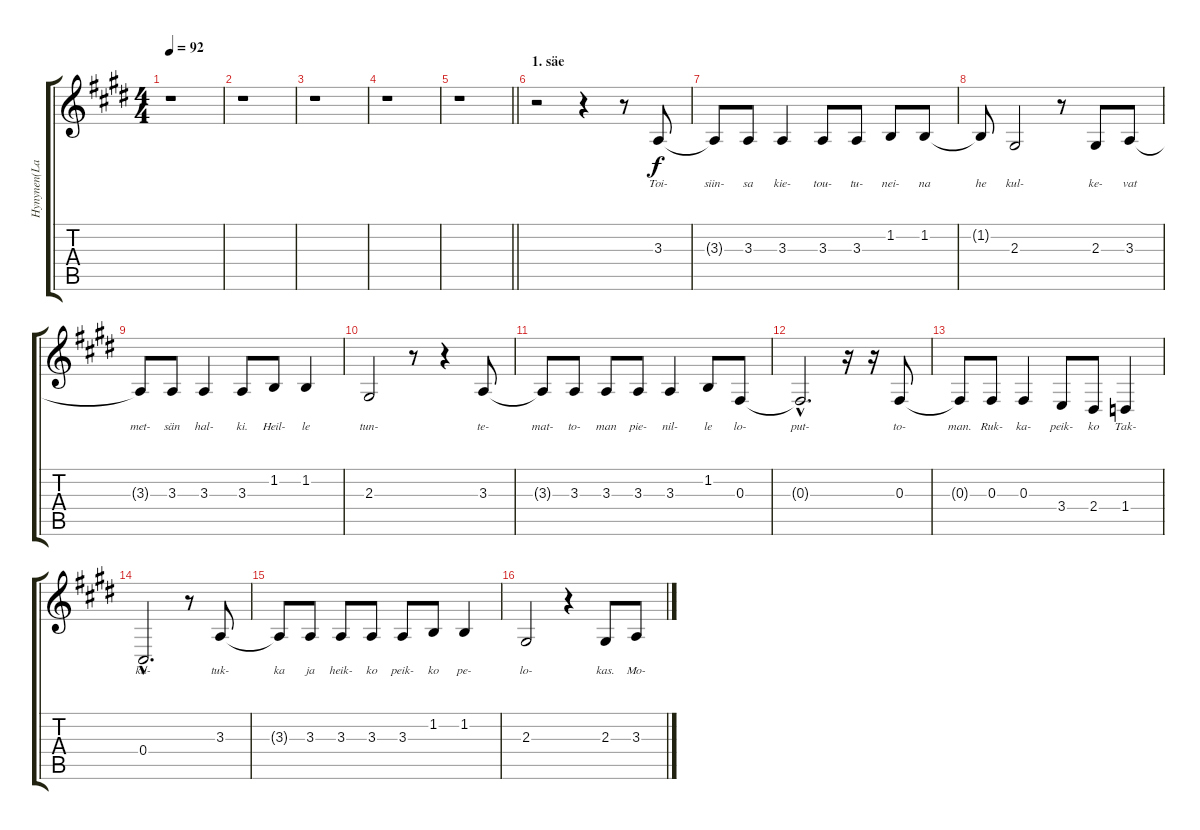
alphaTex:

\track ("Hynynen(Laulu)" "Hynynen(La") {instrument altosax}
\staff {score tabs}
\tuning (Eb4 Bb3 Gb3 Db3 Ab2 Db2) {hide}
\ts (4 4)
\tempo 92
\clef g2
\ks c#minor
r.1{dy f} |
r.1 |
r.1 |
r.1 |
\barLineRight lightlight
r.1 |
\section ("" "1. säe")
r.2 r.4 r.8 3.3.8{lyrics (0 "Toi-") lyrics (1 "") lyrics (2 "") lyrics (3 "") lyrics (4 "")} |
3.3{t}.8{lyrics (0 "siin-") lyrics (1 "") lyrics (2 "") lyrics (3 "") lyrics (4 "")} 3.3.8{lyrics (0 "sa") lyrics (1 "") lyrics (2 "") lyrics (3 "") lyrics (4 "")} 3.3.4{lyrics (0 "kie-") lyrics (1 "") lyrics (2 "") lyrics (3 "") lyrics (4 "")} 3.3.8{lyrics (0 "tou-") lyrics (1 "") lyrics (2 "") lyrics (3 "") lyrics (4 "")} 3.3.8{lyrics (0 "tu-") lyrics (1 "") lyrics (2 "") lyrics (3 "") lyrics (4 "")} 1.2.8{lyrics (0 "nei-") lyrics (1 "") lyrics (2 "") lyrics (3 "") lyrics (4 "")} 1.2.8{lyrics (0 "na") lyrics (1 "") lyrics (2 "") lyrics (3 "") lyrics (4 "")} |
1.2{t}.8{lyrics (0 "he") lyrics (1 "") lyrics (2 "") lyrics (3 "") lyrics (4 "")} 2.3.2{lyrics (0 "kul-") lyrics (1 "") lyrics (2 "") lyrics (3 "") lyrics (4 "")} r.8 2.3.8{lyrics (0 "ke-") lyrics (1 "") lyrics (2 "") lyrics (3 "") lyrics (4 "")} 3.3.8{lyrics (0 "vat") lyrics (1 "") lyrics (2 "") lyrics (3 "") lyrics (4 "")} |
3.3{t}.8{lyrics (0 "met-") lyrics (1 "") lyrics (2 "") lyrics (3 "") lyrics (4 "")} 3.3.8{lyrics (0 "sän") lyrics (1 "") lyrics (2 "") lyrics (3 "") lyrics (4 "")} 3.3.4{lyrics (0 "hal-") lyrics (1 "") lyrics (2 "") lyrics (3 "") lyrics (4 "")} 3.3.8{lyrics (0 "ki.") lyrics (1 "") lyrics (2 "") lyrics (3 "") lyrics (4 "")} 1.2.8{lyrics (0 "Heil-") lyrics (1 "") lyrics (2 "") lyrics (3 "") lyrics (4 "")} 1.2.4{lyrics (0 "le") lyrics (1 "") lyrics (2 "") lyrics (3 "") lyrics (4 "")} |
2.3.2{lyrics (0 "tun-") lyrics (1 "") lyrics (2 "") lyrics (3 "") lyrics (4 "")} r.8 r.4 3.3.8{lyrics (0 "te-") lyrics (1 "") lyrics (2 "") lyrics (3 "") lyrics (4 "")} |
3.3{t}.8{lyrics (0 "mat-") lyrics (1 "") lyrics (2 "") lyrics (3 "") lyrics (4 "")} 3.3.8{lyrics (0 "to-") lyrics (1 "") lyrics (2 "") lyrics (3 "") lyrics (4 "")} 3.3.8{lyrics (0 "man") lyrics (1 "") lyrics (2 "") lyrics (3 "") lyrics (4 "")} 3.3.8{lyrics (0 "pie-") lyrics (1 "") lyrics (2 "") lyrics (3 "") lyrics (4 "")} 3.3.4{lyrics (0 "nil-") lyrics (1 "") lyrics (2 "") lyrics (3 "") lyrics (4 "")} 1.2.8{lyrics (0 "le") lyrics (1 "") lyrics (2 "") lyrics (3 "") lyrics (4 "")} 0.3.8{lyrics (0 "lo-") lyrics (1 "") lyrics (2 "") lyrics (3 "") lyrics (4 "")} |
0.3{hac t}.2{d lyrics (0 "put-") lyrics (1 "") lyrics (2 "") lyrics (3 "") lyrics (4 "")} r.16 r.16 0.3.8{lyrics (0 "to-") lyrics (1 "") lyrics (2 "") lyrics (3 "") lyrics (4 "")} |
0.3{t}.8{lyrics (0 "man.") lyrics (1 "") lyrics (2 "") lyrics (3 "") lyrics (4 "")} 0.3.8{lyrics (0 "Ruk-") lyrics (1 "") lyrics (2 "") lyrics (3 "") lyrics (4 "")} 0.3.4{lyrics (0 "ka-") lyrics (1 "") lyrics (2 "") lyrics (3 "") lyrics (4 "")} 3.4.8{lyrics (0 "peik-") lyrics (1 "") lyrics (2 "") lyrics (3 "") lyrics (4 "")} 2.4.8{lyrics (0 "ko") lyrics (1 "") lyrics (2 "") lyrics (3 "") lyrics (4 "")} 1.4.4{lyrics (0 "Tak-") lyrics (1 "") lyrics (2 "") lyrics (3 "") lyrics (4 "")} |
0.4{hac}.2{d lyrics (0 "ku-") lyrics (1 "") lyrics (2 "") lyrics (3 "") lyrics (4 "")} r.8 3.3.8{lyrics (0 "tuk-") lyrics (1 "") lyrics (2 "") lyrics (3 "") lyrics (4 "")} |
3.3{t}.8{lyrics (0 "ka") lyrics (1 "") lyrics (2 "") lyrics (3 "") lyrics (4 "")} 3.3.8{lyrics (0 "ja") lyrics (1 "") lyrics (2 "") lyrics (3 "") lyrics (4 "")} 3.3.8{lyrics (0 "heik-") lyrics (1 "") lyrics (2 "") lyrics (3 "") lyrics (4 "")} 3.3.8{lyrics (0 "ko") lyrics (1 "") lyrics (2 "") lyrics (3 "") lyrics (4 "")} 3.3.8{lyrics (0 "peik-") lyrics (1 "") lyrics (2 "") lyrics (3 "") lyrics (4 "")} 1.2.8{lyrics (0 "ko") lyrics (1 "") lyrics (2 "") lyrics (3 "") lyrics (4 "")} 1.2.4{lyrics (0 "pe-") lyrics (1 "") lyrics (2 "") lyrics (3 "") lyrics (4 "")} |
2.3.2{lyrics (0 "lo-") lyrics (1 "") lyrics (2 "") lyrics (3 "") lyrics (4 "")} r.4 2.3.8{lyrics (0 "kas.") lyrics (1 "") lyrics (2 "") lyrics (3 "") lyrics (4 "")} 3.3.8{lyrics (0 "Mo-") lyrics (1 "") lyrics (2 "") lyrics (3 "") lyrics (4 "")}
